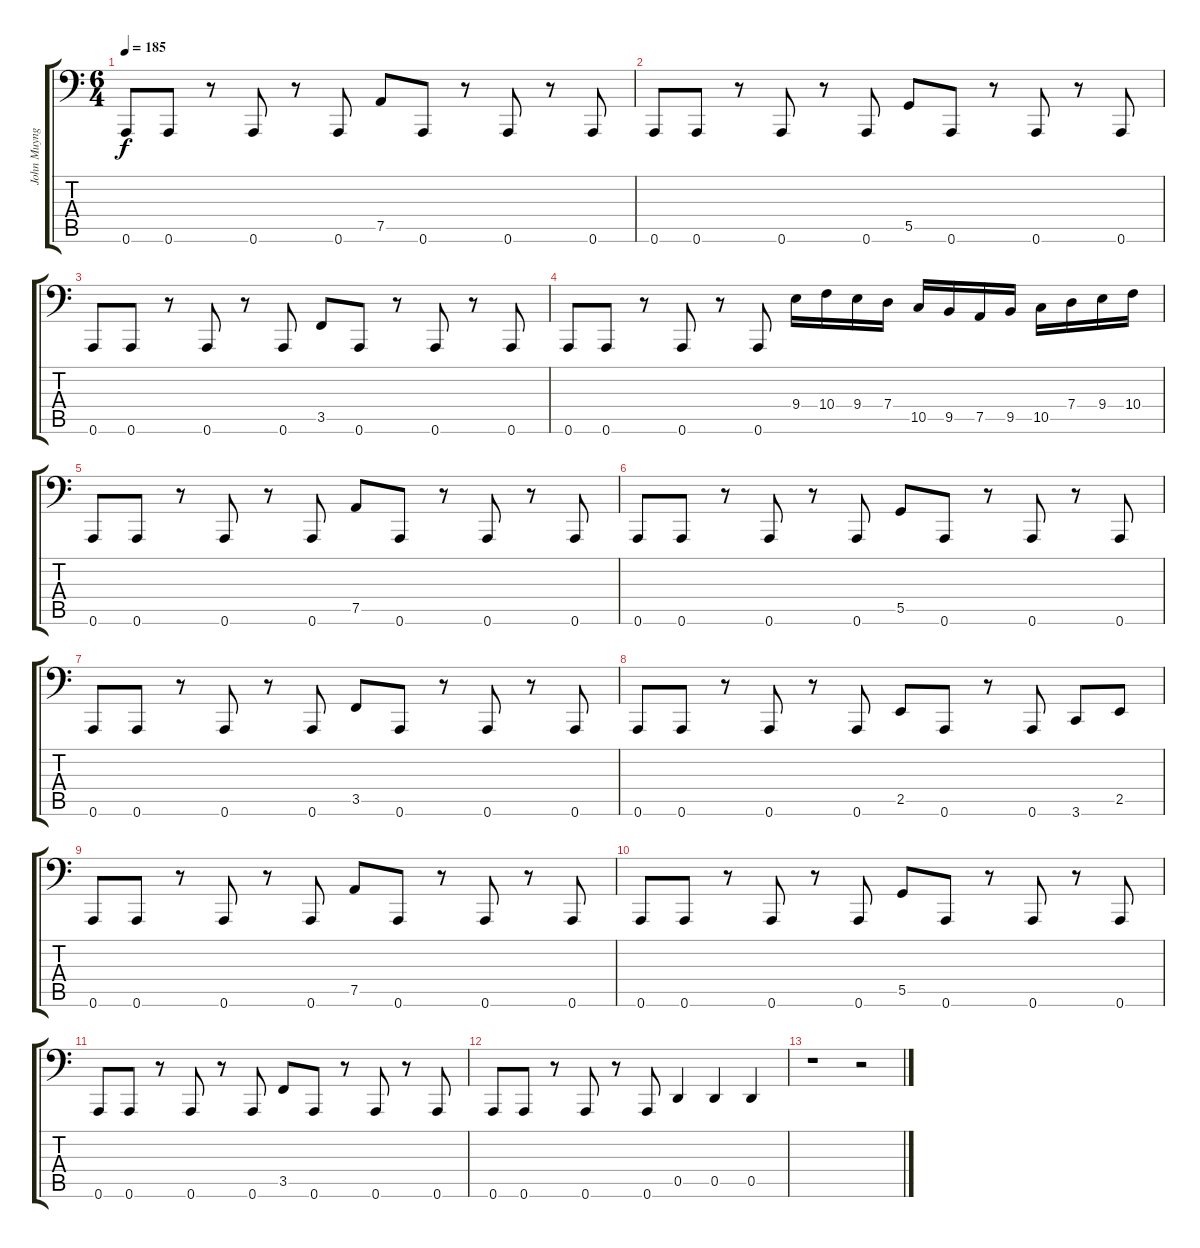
\track ("John Muyng" "John Muyng") {instrument electricbassfinger}
\staff {score tabs}
\tuning (Bb2 F2 C2 G1 D1 A0) {hide}
\ts (6 4)
\tempo 185
\clef f4
\ks c
0.6.8{dy f} 0.6.8 r.8 0.6.8 r.8 0.6.8 7.5.8 0.6.8 r.8 0.6.8 r.8 0.6.8 |
0.6.8 0.6.8 r.8 0.6.8 r.8 0.6.8 5.5.8 0.6.8 r.8 0.6.8 r.8 0.6.8 |
0.6.8 0.6.8 r.8 0.6.8 r.8 0.6.8 3.5.8 0.6.8 r.8 0.6.8 r.8 0.6.8 |
0.6.8 0.6.8 r.8 0.6.8 r.8 0.6.8 9.4.16 10.4.16 9.4.16 7.4.16 10.5.16 9.5.16 7.5.16 9.5.16 10.5.16 7.4.16 9.4.16 10.4.16 |
0.6.8 0.6.8 r.8 0.6.8 r.8 0.6.8 7.5.8 0.6.8 r.8 0.6.8 r.8 0.6.8 |
0.6.8 0.6.8 r.8 0.6.8 r.8 0.6.8 5.5.8 0.6.8 r.8 0.6.8 r.8 0.6.8 |
0.6.8 0.6.8 r.8 0.6.8 r.8 0.6.8 3.5.8 0.6.8 r.8 0.6.8 r.8 0.6.8 |
0.6.8 0.6.8 r.8 0.6.8 r.8 0.6.8 2.5.8 0.6.8 r.8 0.6.8 3.6.8 2.5.8 |
0.6.8 0.6.8 r.8 0.6.8 r.8 0.6.8 7.5.8 0.6.8 r.8 0.6.8 r.8 0.6.8 |
0.6.8 0.6.8 r.8 0.6.8 r.8 0.6.8 5.5.8 0.6.8 r.8 0.6.8 r.8 0.6.8 |
0.6.8 0.6.8 r.8 0.6.8 r.8 0.6.8 3.5.8 0.6.8 r.8 0.6.8 r.8 0.6.8 |
0.6.8 0.6.8 r.8 0.6.8 r.8 0.6.8 0.5.4 0.5.4 0.5.4 |
r.1 r.2
